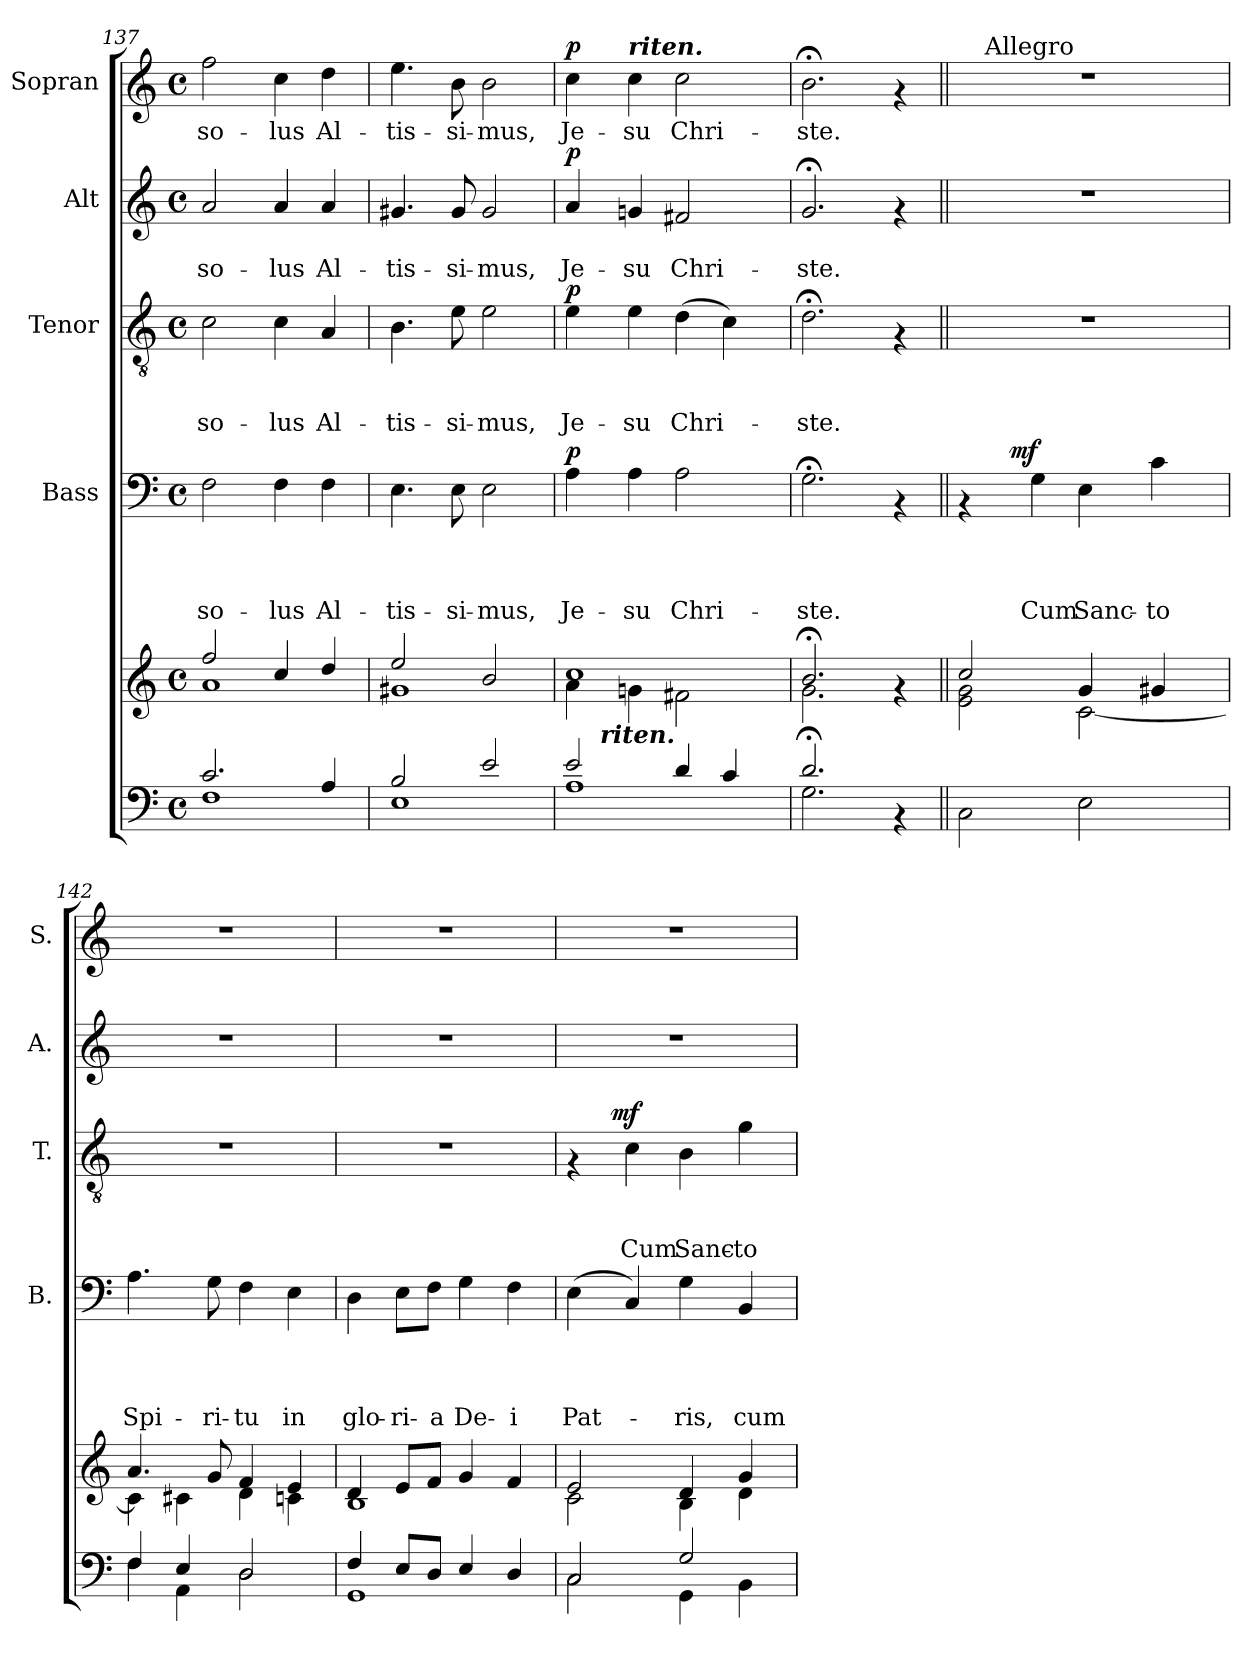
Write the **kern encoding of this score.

**kern	**kern	**kern	**text	**text	**text	**text	**dynam	**kern	**text	**text	**text	**dynam	**kern	**text	**text	**dynam	**kern	**text	**dynam
*part5	*part5	*part4	*part4	*part4	*part4	*part4	*part4	*part3	*part3	*part3	*part3	*part3	*part2	*part2	*part2	*part2	*part1	*part1	*part1
*staff6	*staff5	*staff4	*staff4	*staff4	*staff4	*staff4	*staff4	*staff3	*staff3	*staff3	*staff3	*staff3	*staff2	*staff2	*staff2	*staff2	*staff1	*staff1	*staff1
*	*	*I"Bass	*	*	*	*	*	*I"Tenor	*	*	*	*	*I"Alt	*	*	*	*I"Sopran	*	*
*	*	*I'B.	*	*	*	*	*	*I'T.	*	*	*	*	*I'A.	*	*	*	*I'S.	*	*
*clefF4	*clefG2	*clefF4	*	*	*	*	*	*clefGv2	*	*	*	*	*clefG2	*	*	*	*clefG2	*	*
*k[]	*k[]	*k[]	*	*	*	*	*	*k[]	*	*	*	*	*k[]	*	*	*	*k[]	*	*
*C:	*C:	*C:	*	*	*	*	*	*C:	*	*	*	*	*C:	*	*	*	*C:	*	*
*M4/4	*M4/4	*M4/4	*	*	*	*	*	*M4/4	*	*	*	*	*M4/4	*	*	*	*M4/4	*	*
*met(c)	*met(c)	*met(c)	*	*	*	*	*	*met(c)	*	*	*	*	*met(c)	*	*	*	*met(c)	*	*
=137	=137	=137	=137	=137	=137	=137	=137	=137	=137	=137	=137	=137	=137	=137	=137	=137	=137	=137	=137
*^	*^	*	*	*	*	*	*	*	*	*	*	*	*	*	*	*	*	*	*
!	!	!	!	!	!	!	!	!LO:LY:b	!	!	!	!	!LO:LY:b	!	!	!	!LO:LY:b	!	!	!LO:LY:b	!
2.c/	1F	2ff/	1a	2F\	.	.	.	so-	.	2c\	.	.	so-	.	2a/	.	so-	.	2ff\	so-	.
!	!	!	!	!	!	!	!	!LO:LY:b	!	!	!	!	!LO:LY:b	!	!	!	!LO:LY:b	!	!	!LO:LY:b	!
.	.	4cc/	.	4F\	.	.	.	-lus	.	4c\	.	.	-lus	.	4a/	.	-lus	.	4cc\	-lus	.
!	!	!	!	!	!	!	!	!LO:LY:b	!	!	!	!	!LO:LY:b	!	!	!	!LO:LY:b	!	!	!LO:LY:b	!
4A/	.	4dd/	.	4F\	.	.	.	Al-	.	4A/	.	.	Al-	.	4a/	.	Al-	.	4dd\	Al-	.
=138	=138	=138	=138	=138	=138	=138	=138	=138	=138	=138	=138	=138	=138	=138	=138	=138	=138	=138	=138	=138	=138
!	!	!	!	!	!	!	!	!LO:LY:b	!	!	!	!	!LO:LY:b	!	!	!	!LO:LY:b	!	!	!LO:LY:b	!
2B/	1E	2ee/	1g#X	4.E\	.	.	.	-tis-	.	4.B\	.	.	-tis-	.	4.g#X/	.	-tis-	.	4.ee\	-tis-	.
!	!	!	!	!	!	!	!	!LO:LY:b	!	!	!	!	!LO:LY:b	!	!	!	!LO:LY:b	!	!	!LO:LY:b	!
.	.	.	.	8E\	.	.	.	-si-	.	8e\	.	.	-si-	.	8g#/	.	-si-	.	8b\	-si-	.
!	!	!	!	!	!	!	!	!LO:LY:b	!	!	!	!	!LO:LY:b	!	!	!	!LO:LY:b	!	!	!LO:LY:b	!
2e/	.	2b/	.	2E\	.	.	.	-mus,	.	2e\	.	.	-mus,	.	2g#/	.	-mus,	.	2b\	-mus,	.
=139	=139	=139	=139	=139	=139	=139	=139	=139	=139	=139	=139	=139	=139	=139	=139	=139	=139	=139	=139	=139	=139
!	!	!	!	!	!	!	!	!LO:LY:b	!LO:DY:a	!	!	!	!LO:LY:b	!LO:DY:a	!	!	!LO:LY:b	!LO:DY:a	!	!LO:LY:b	!LO:DY:a
*	*	*	*^	*	*	*	*	*	*	*	*	*	*	*	*	*	*	*	*	*	*
2e/	1A	1cc	4a\	12..ryy	4A\	.	.	.	Je-	p	4e\	.	.	Je-	p	4a/	.	Je-	p	4cc\	Je-	p
!	!	!	!	!LO:TX:b:Bi:t=riten.	!	!	!	!	!	!	!	!	!	!	!	!	!	!	!	!	!	!
.	.	.	.	3%2ryy	.	.	.	.	.	.	.	.	.	.	.	.	.	.	.	.	.	.
!	!	!	!	!	!	!	!	!	!	!	!	!	!	!	!	!	!	!	!	!LO:TX:a:Bi:t=riten.	!	!
!	!	!	!	!	!	!	!	!	!LO:LY:b	!	!	!	!	!LO:LY:b	!	!	!	!LO:LY:b	!	!	!LO:LY:b	!
.	.	.	4gn\	.	4A\	.	.	.	-su	.	4e\	.	.	-su	.	4gn/	.	-su	.	4cc\	-su	.
!	!	!	!	!	!	!	!	!	!LO:LY:b	!	!	!	!	!LO:LY:b	!	!	!	!LO:LY:b	!	!	!LO:LY:b	!
4d/	.	.	2f#X\	.	2A\	.	.	.	Chri-	.	(>4d\	.	.	Chri-	.	2f#X/	.	Chri-	.	2cc\	Chri-	.
4c/	.	.	.	.	.	.	.	.	.	.	4c\)	.	.	.	.	.	.	.	.	.	.	.
.	.	.	.	6ryy	.	.	.	.	.	.	.	.	.	.	.	.	.	.	.	.	.	.
.	.	.	.	48ryy	.	.	.	.	.	.	.	.	.	.	.	.	.	.	.	.	.	.
!!LO:PB:g=z
=140	=140	=140	=140	=140	=140	=140	=140	=140	=140	=140	=140	=140	=140	=140	=140	=140	=140	=140	=140	=140	=140	=140
!	!	!	!	!	!	!	!	!	!LO:LY:b	!	!	!	!	!LO:LY:b	!	!	!	!LO:LY:b	!	!	!LO:LY:b	!
*	*	*	*v	*v	*	*	*	*	*	*	*	*	*	*	*	*	*	*	*	*	*	*
2.d;</	2.G\	2.b;</	2.g\	2.G;<\	.	.	.	-ste.	.	2.d;<\	.	.	-ste.	.	2.g;/	.	-ste.	.	2.b;<\	-ste.	.
4rAA	4ryy	4rf	4ryy	4rAA	.	.	.	.	.	4rF	.	.	.	.	4rf	.	.	.	4rf	.	.
*v	*v	*	*	*	*	*	*	*	*	*	*	*	*	*	*	*	*	*	*	*	*
=141||	=141||	=141||	=141||	=141||	=141||	=141||	=141||	=141||	=141||	=141||	=141||	=141||	=141||	=141||	=141||	=141||	=141||	=141||	=141||	=141||
*	*	*	*^	*	*	*	*	*	*	*	*	*	*	*	*	*	*	*^	*	*
2C\	2cc/	2e\ 2g\	4rAA	8.ryy	.	.	.	.	.	1r	.	.	.	.	1r	.	.	.	1r	16.ryy	.	.
!	!	!	!	!	!	!	!	!	!	!	!	!	!	!	!	!	!	!	!	!LO:TX:a:t=Allegro	!	!
.	.	.	.	.	.	.	.	.	.	.	.	.	.	.	.	.	.	.	.	2ryy	.	.
!	!	!	!	!	!	!	!	!	!LO:DY:a	!	!	!	!	!	!	!	!	!	!	!	!	!
.	.	.	.	2ryy	.	.	.	.	mf	.	.	.	.	.	.	.	.	.	.	.	.	.
!	!	!	!	!	!	!	!	!LO:LY:b	!	!	!	!	!	!	!	!	!	!	!	!	!	!
.	.	.	4G\	.	.	.	.	Cum	.	.	.	.	.	.	.	.	.	.	.	.	.	.
!	!	!	!	!	!	!	!	!LO:LY:b	!	!	!	!	!	!	!	!	!	!	!	!	!	!
2E\	4g/	[<2c\	4E\	.	.	.	.	Sanc-	.	.	.	.	.	.	.	.	.	.	.	.	.	.
.	.	.	.	.	.	.	.	.	.	.	.	.	.	.	.	.	.	.	.	4ryy	.	.
.	.	.	.	4ryy	.	.	.	.	.	.	.	.	.	.	.	.	.	.	.	.	.	.
!	!	!	!	!	!	!	!	!LO:LY:b	!	!	!	!	!	!	!	!	!	!	!	!	!	!
.	4g#X/	.	4c\	.	.	.	.	-to	.	.	.	.	.	.	.	.	.	.	.	.	.	.
.	.	.	.	.	.	.	.	.	.	.	.	.	.	.	.	.	.	.	.	8ryy	.	.
.	.	.	.	16ryy	.	.	.	.	.	.	.	.	.	.	.	.	.	.	.	.	.	.
.	.	.	.	.	.	.	.	.	.	.	.	.	.	.	.	.	.	.	.	32ryy	.	.
=142	=142	=142	=142	=142	=142	=142	=142	=142	=142	=142	=142	=142	=142	=142	=142	=142	=142	=142	=142	=142	=142	=142
*^	*	*	*	*	*	*	*	*	*	*	*	*	*	*	*	*	*	*	*	*	*	*
!	!	!	!	!	!	!	!	!	!LO:LY:b	!	!	!	!	!	!	!	!	!	!	!	!	!	!
*	*	*	*	*v	*v	*	*	*	*	*	*	*	*	*	*	*	*	*	*	*v	*v	*	*
4F/	4F\	4.a/	4c\]	4.A\	.	.	.	Spi-	.	1r	.	.	.	.	1r	.	.	.	1r	.	.
4E/	4AA\	.	4c#X\	.	.	.	.	.	.	.	.	.	.	.	.	.	.	.	.	.	.
!	!	!	!	!	!	!	!	!LO:LY:b	!	!	!	!	!	!	!	!	!	!	!	!	!
.	.	8g/	.	8G\	.	.	.	-ri-	.	.	.	.	.	.	.	.	.	.	.	.	.
!	!	!	!	!	!	!	!	!LO:LY:b	!	!	!	!	!	!	!	!	!	!	!	!	!
2D/	2D\	4f/	4d\	4F\	.	.	.	-tu	.	.	.	.	.	.	.	.	.	.	.	.	.
!	!	!	!	!	!	!	!	!LO:LY:b	!	!	!	!	!	!	!	!	!	!	!	!	!
.	.	4e/	4cn\	4E\	.	.	.	in	.	.	.	.	.	.	.	.	.	.	.	.	.
=143	=143	=143	=143	=143	=143	=143	=143	=143	=143	=143	=143	=143	=143	=143	=143	=143	=143	=143	=143	=143	=143
!	!	!	!	!	!	!	!	!LO:LY:b	!	!	!	!	!	!	!	!	!	!	!	!	!
4F/	1GG	4d/	1B	4D\	.	.	.	glo-	.	1r	.	.	.	.	1r	.	.	.	1r	.	.
!	!	!	!	!	!	!	!	!LO:LY:b	!	!	!	!	!	!	!	!	!	!	!	!	!
8E/L	.	8e/L	.	8E\L	.	.	.	-ri-	.	.	.	.	.	.	.	.	.	.	.	.	.
!	!	!	!	!	!	!	!	!LO:LY:b	!	!	!	!	!	!	!	!	!	!	!	!	!
8D/J	.	8f/J	.	8F\J	.	.	.	-a	.	.	.	.	.	.	.	.	.	.	.	.	.
!	!	!	!	!	!	!	!	!LO:LY:b	!	!	!	!	!	!	!	!	!	!	!	!	!
4E/	.	4g/	.	4G\	.	.	.	De-	.	.	.	.	.	.	.	.	.	.	.	.	.
!	!	!	!	!	!	!	!	!LO:LY:b	!	!	!	!	!	!	!	!	!	!	!	!	!
4D/	.	4f/	.	4F\	.	.	.	-i	.	.	.	.	.	.	.	.	.	.	.	.	.
=144	=144	=144	=144	=144	=144	=144	=144	=144	=144	=144	=144	=144	=144	=144	=144	=144	=144	=144	=144	=144	=144
!	!	!	!	!	!	!	!	!LO:LY:b	!	!	!	!	!	!	!	!	!	!	!	!	!
*	*	*	*	*	*	*	*	*	*	*^	*	*	*	*	*	*	*	*	*	*	*
2C/	2C\	2e/	2c\	(>4E\	.	.	.	Pat-	.	4rF	8..ryy	.	.	.	.	1r	.	.	.	1r	.	.
!	!	!	!	!	!	!	!	!	!	!	!	!	!	!	!LO:DY:a	!	!	!	!	!	!	!
.	.	.	.	.	.	.	.	.	.	.	2ryy	.	.	.	mf	.	.	.	.	.	.	.
!	!	!	!	!	!	!	!	!	!	!	!	!	!	!LO:LY:b	!	!	!	!	!	!	!	!
.	.	.	.	4C/)	.	.	.	.	.	4c\	.	.	.	Cum	.	.	.	.	.	.	.	.
!	!	!	!	!	!	!	!	!LO:LY:b	!	!	!	!	!	!LO:LY:b	!	!	!	!	!	!	!	!
2G/	4GG\	4d/	4B\	4G\	.	.	.	-ris,	.	4B\	.	.	.	Sanc-	.	.	.	.	.	.	.	.
.	.	.	.	.	.	.	.	.	.	.	4ryy	.	.	.	.	.	.	.	.	.	.	.
!	!	!	!	!	!	!	!	!LO:LY:b	!	!	!	!	!	!LO:LY:b	!	!	!	!	!	!	!	!
.	4BB\	4g/	4d\	4BB/	.	.	.	cum	.	4g\	.	.	.	-to	.	.	.	.	.	.	.	.
.	.	.	.	.	.	.	.	.	.	.	32ryy	.	.	.	.	.	.	.	.	.	.	.
*v	*v	*	*	*	*	*	*	*	*	*v	*v	*	*	*	*	*	*	*	*	*	*	*
*	*v	*v	*	*	*	*	*	*	*	*	*	*	*	*	*	*	*	*	*	*
=	=	=	=	=	=	=	=	=	=	=	=	=	=	=	=	=	=	=	=
*-	*-	*-	*-	*-	*-	*-	*-	*-	*-	*-	*-	*-	*-	*-	*-	*-	*-	*-	*-
